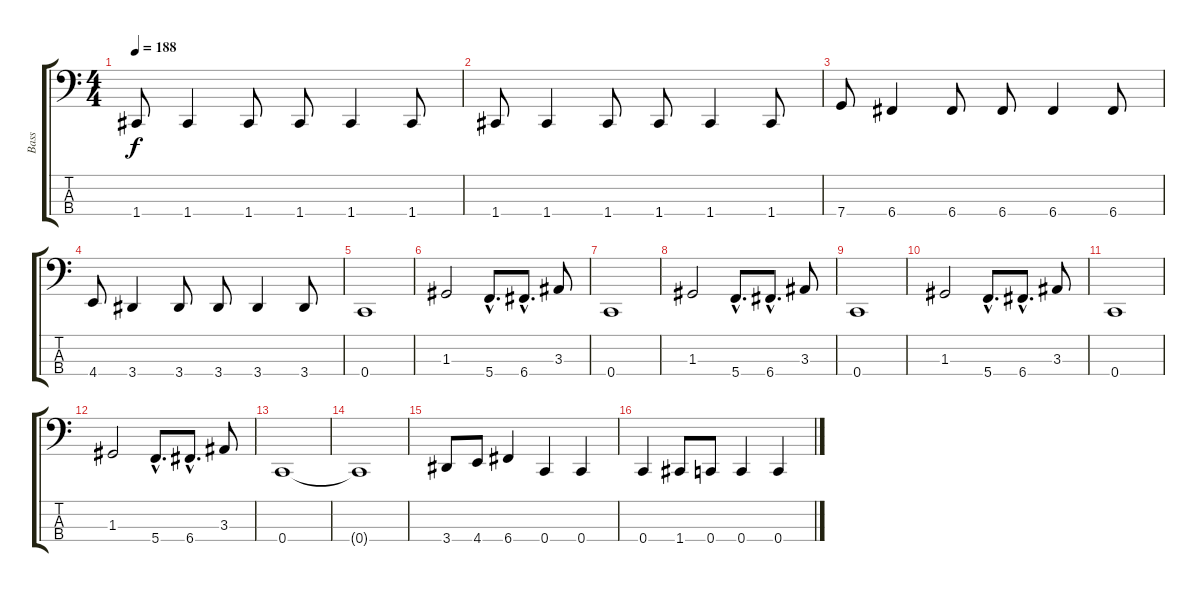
\track ("Bass" "Bass") {instrument electricbasspick}
\staff {score tabs}
\tuning (F2 C2 G1 C1) {hide}
\ts (4 4)
\tempo 188
\clef f4
\ks c
1.4.8{dy f} 1.4.4 1.4.8 1.4.8 1.4.4 1.4.8 |
1.4.8 1.4.4 1.4.8 1.4.8 1.4.4 1.4.8 |
7.4.8 6.4.4 6.4.8 6.4.8 6.4.4 6.4.8 |
4.4.8 3.4.4 3.4.8 3.4.8 3.4.4 3.4.8 |
0.4.1 |
1.3.2 5.4{hac}.8{d} 6.4{hac}.8{d} 3.3.8 |
0.4.1 |
1.3.2 5.4{hac}.8{d} 6.4{hac}.8{d} 3.3.8 |
0.4.1 |
1.3.2 5.4{hac}.8{d} 6.4{hac}.8{d} 3.3.8 |
0.4.1 |
1.3.2 5.4{hac}.8{d} 6.4{hac}.8{d} 3.3.8 |
0.4.1 |
0.4{t}.1 |
3.4.8 4.4.8 6.4.4 0.4.4 0.4.4 |
0.4.4 1.4.8 0.4.8 0.4.4 0.4.4
